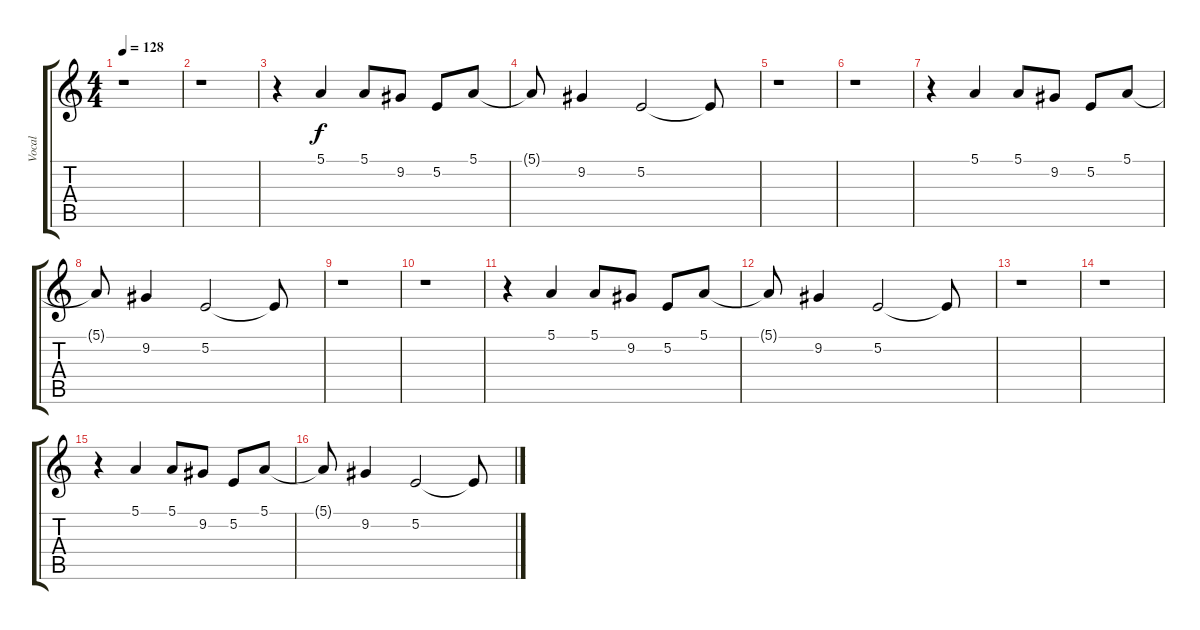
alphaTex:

\track ("Vocal" "Vocal") {instrument lead3calliope}
\staff {score tabs}
\tuning (E4 B3 G3 D3 A2 E2) {hide}
\ts (4 4)
\tempo 128
\clef g2
\ks c
r.1{dy f} |
r.1 |
r.4 5.1.4 5.1.8 9.2.8 5.2.8 5.1.8 |
5.1{t}.8 9.2.4 5.2.2 5.2{t}.8 |
r.1 |
r.1 |
r.4 5.1.4 5.1.8 9.2.8 5.2.8 5.1.8 |
5.1{t}.8 9.2.4 5.2.2 5.2{t}.8 |
r.1 |
r.1 |
r.4 5.1.4 5.1.8 9.2.8 5.2.8 5.1.8 |
5.1{t}.8 9.2.4 5.2.2 5.2{t}.8 |
r.1 |
r.1 |
r.4 5.1.4 5.1.8 9.2.8 5.2.8 5.1.8 |
5.1{t}.8 9.2.4 5.2.2 5.2{t}.8
